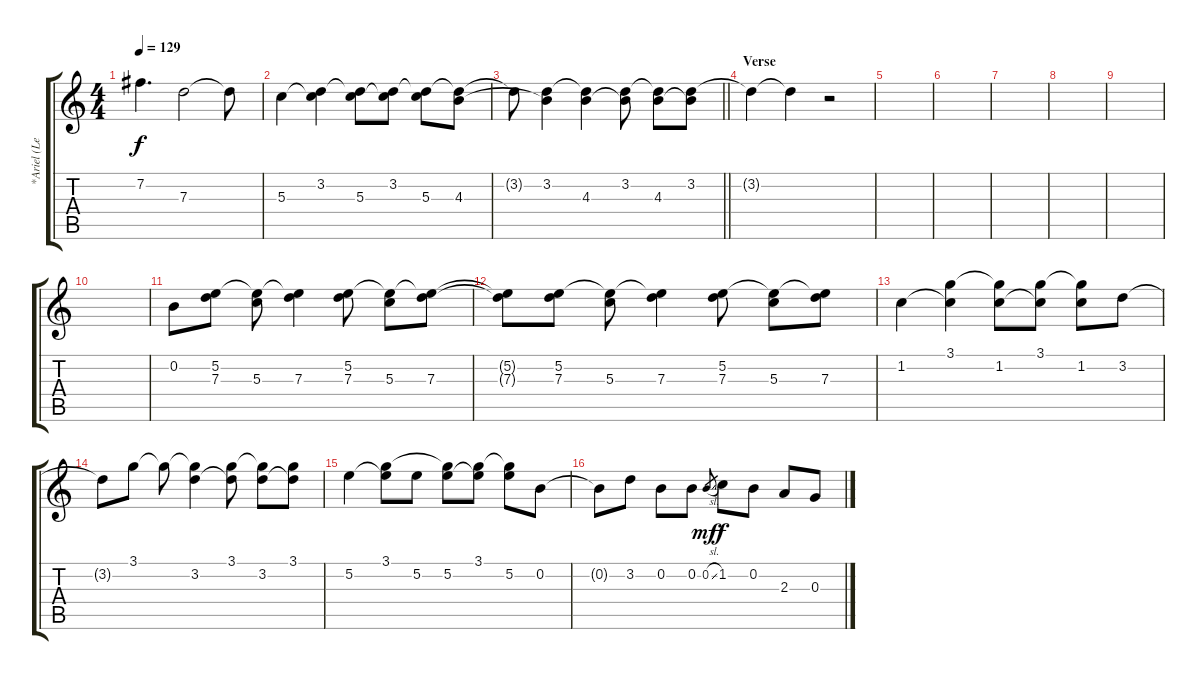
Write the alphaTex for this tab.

\track ("*Ariel (Lead Guitar)" "*Ariel (Le") {instrument overdrivenguitar bank 6}
\staff {score tabs}
\tuning (E4 B3 G3 D3 A2 E2) {hide}
\ts (4 4)
\tempo 129
\clef g2
\ks c
7.2.4{d dy f} 7.3.2 7.3{t}.8 |
5.3.4{volume 6} (3.2 5.3{t}).4 (3.2{t} 5.3).8 (3.2 5.3{t}).8 (3.2{t} 5.3).8 (3.2{t} 4.3).8 |
\barLineRight lightlight
3.2{t}.8 (3.2 4.3{t}).4 (3.2{t} 4.3).4 (3.2 4.3{t}).8 (3.2{t} 4.3).8 (3.2 4.3{t}).8{volume 2} |
\section ("" "Verse")
3.2{t}.4 3.2{t}.4 r.2{volume 11 balance 0} |
|
|
|
|
|
|
0.2.8 (5.2 7.3).8 (5.2{t} 5.3).8 (5.2{t} 7.3).4 (5.2 7.3).8 (5.2{t} 5.3).8 (5.2{t} 7.3).8 |
(5.2{t} 7.3{t}).8 (5.2 7.3).8 (5.2{t} 5.3).8 (5.2{t} 7.3).4 (5.2 7.3).8 (5.2{t} 5.3).8 (5.2{t} 7.3).8 |
1.2.4 (3.1 1.2{t}).4 (3.1{t} 1.2).8 (3.1 1.2{t}).8 (3.1{t} 1.2).8 3.2.8 |
3.2{t}.8 3.1.8 3.1{t}.8 (3.1{t} 3.2).4 (3.1 3.2{t}).8 (3.1{t} 3.2).8 (3.1 3.2{t}).8 |
5.2.4 (3.1 5.2{t}).8 5.2.8 (3.1{t} 5.2).8 (3.1 5.2{t}).8 (3.1{t} 5.2).8 0.2.8 |
0.2{t}.8 3.2.8 0.2.8 0.2.8 0.2{sl}.8{gr dy mf} 1.2.8{dy f} 0.2.8 2.3.8 0.3.8
